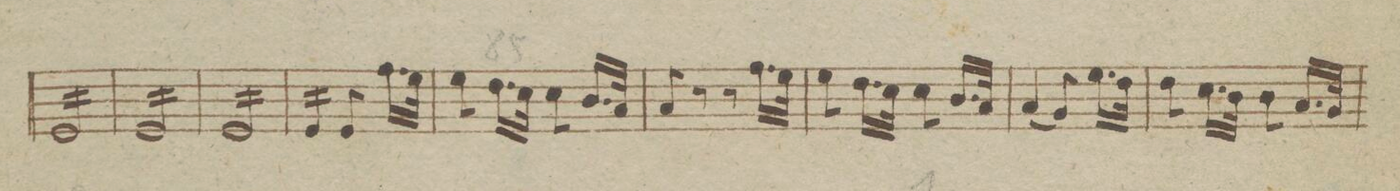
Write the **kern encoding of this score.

**kern	**dynam
*I"Viola	*
*clefC3	*
*k[b-e-]	*
*M2/4	*
16F/LL	.
16F/	.
16F/	.
16F/	.
16F/	.
16F/	.
16F/	.
16F/JJ	.
=80	=80
16F/LL	.
16F/	.
16F/	.
16F/	.
16F/	.
16F/	.
16F/	.
16F/JJ	.
=81	=81
16F/LL	.
16F/	.
16F/	.
16F/	.
16F/	.
16F/	.
16F/	.
16F/JJ	.
=82	=82
16F/LL	.
16F/	.
16F/	.
16F/JJ	.
8F/	.
16.g\LL	.
32f\JJk	.
=83	=83
8f\	.
16.e-\LL	.
32d\JJk	.
8d\	.
16.c/LL	.
32B-/JJk	.
=84	=84
8B-/	.
8r	.
8r	.
16.g\LL	.
32f\JJk	.
=85	=85
8f\	.
16.e-\LL	.
32d\JJk	.
8d\	.
16.c/LL	.
32B-/JJk	.
=86	=86
(4B-/	.
8A/)	.
16.f\LL	.
32e-\JJk	.
=87	=87
8e-\	.
16.d\LL	.
32c\JJk	.
8c\	.
16.B-/LL	.
32A/JJk	.
=88	=88
*-	*-
